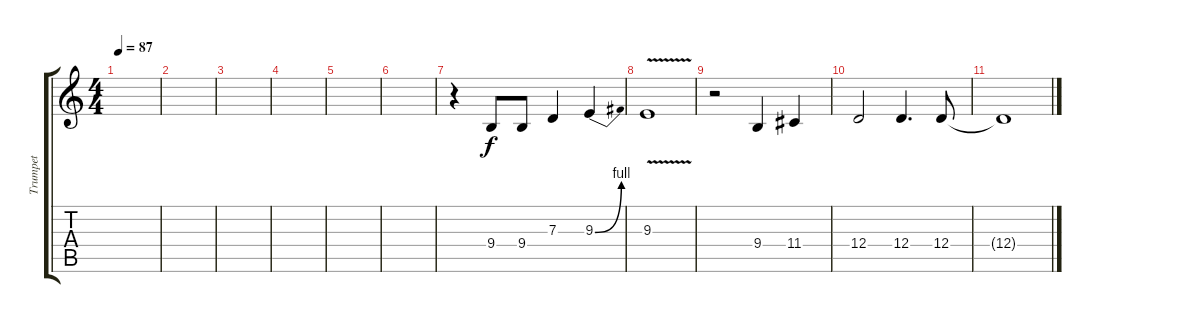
\track ("Trumpet" "Trumpet") {instrument trumpet}
\staff {score tabs}
\tuning (E4 B3 G3 D3 A2 E2) {hide}
\ts (4 4)
\tempo 87
\clef g2
\ks c
|
|
|
|
|
|
r.4 9.4.8 9.4.8 7.3.4 9.3{be (bend 0 0 60 4)}.4 |
9.3{v}.1 |
r.2 9.4.4 11.4.4 |
12.4.2 12.4.4{d} 12.4.8 |
12.4{t}.1
